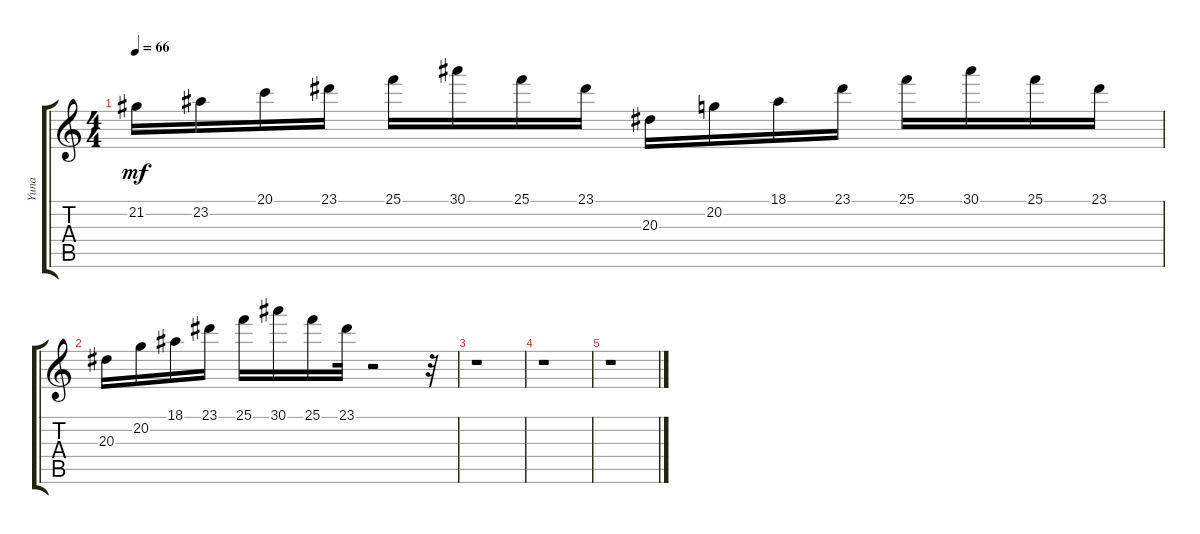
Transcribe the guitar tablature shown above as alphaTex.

\track ("Yuna" "Yuna") {instrument marimba}
\staff {score tabs}
\tuning (E4 B3 G3 D3 A2 E2) {hide}
\ts (4 4)
\tempo 66
\clef g2
\ks c
21.2.16{dy mf} 23.2.16 20.1.16 23.1.16 25.1.16 30.1.16 25.1.16 23.1.16 20.3.16 20.2.16 18.1.16 23.1.16 25.1.16 30.1.16 25.1.16 23.1.16 |
20.3.16 20.2.16 18.1.16 23.1.16 25.1.16 30.1.16 25.1.16 23.1.32 r.2 r.32 |
r.1 |
r.1 |
r.1
